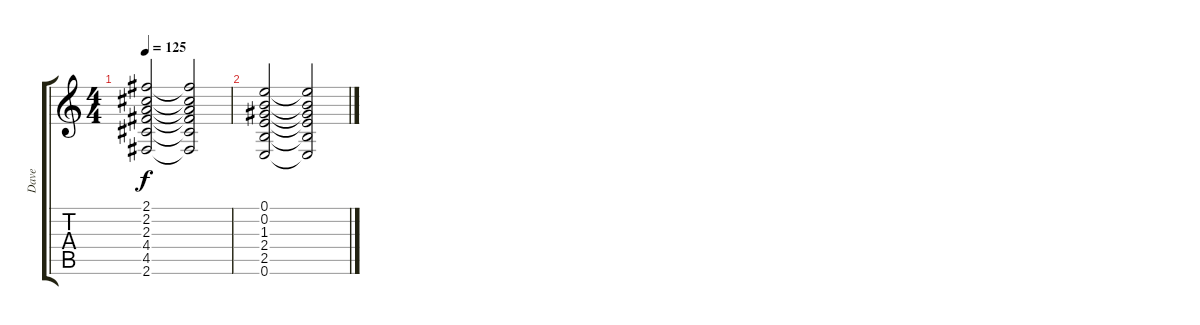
\track ("Dave" "Dave") {instrument distortionguitar}
\staff {score tabs}
\tuning (E4 B3 G3 D3 A2 E2) {hide}
\ts (4 4)
\tempo 125
\clef g2
\ks c
(2.1 2.2 2.3 4.4 4.5 2.6).2{dy f} (2.1{t} 2.2{t} 2.3{t} 4.4{t} 4.5{t} 2.6{t}).2 |
(0.1 0.2 1.3 2.4 2.5 0.6).2 (0.1{t} 0.2{t} 1.3{t} 2.4{t} 2.5{t} 0.6{t}).2
